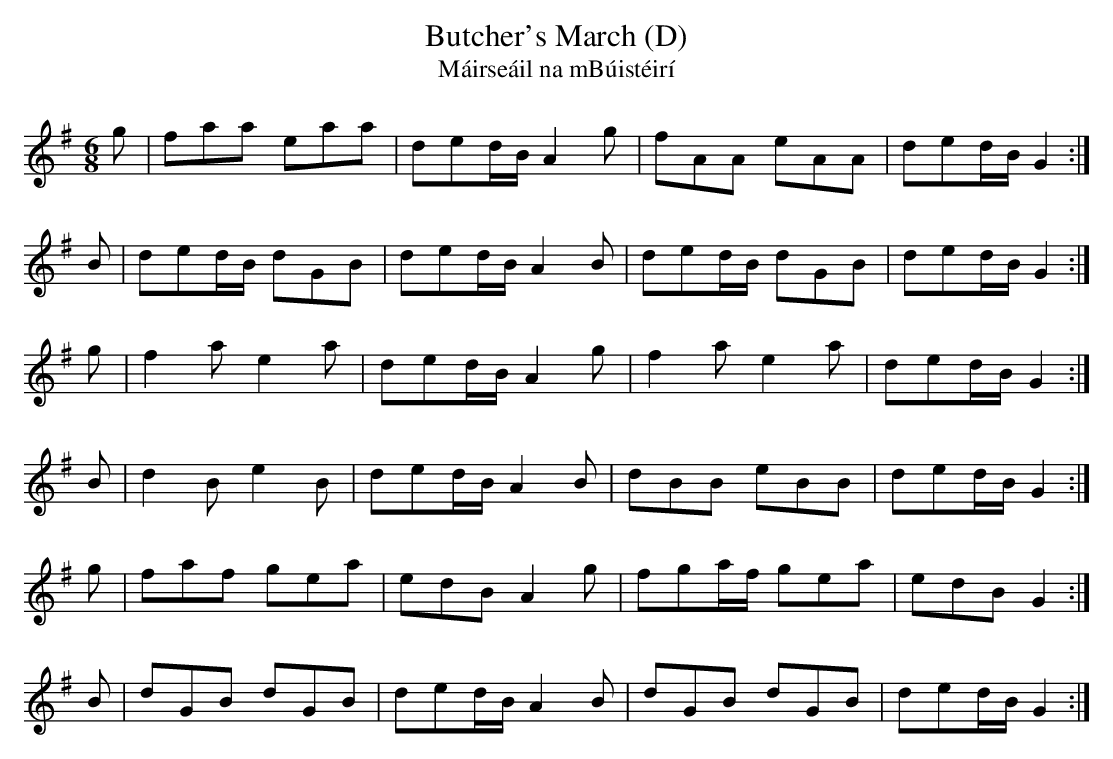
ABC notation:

X:1
T: Butcher's March (D)
T: M\'airse\'ail na mB\'uist\'eir\'i
L: 1/8
M: 6/8
K: G
g|faa eaa|ded/B/ A2g|fAA eAA|ded/B/ G2 :|
B|ded/B/ dGB|ded/B/ A2B|ded/B/ dGB|ded/B/ G2 :|
g|f2a e2a|ded/B/ A2g|f2a e2a|ded/B/ G2 :|
B|d2B e2B|ded/B/ A2B|dBB eBB|ded/B/ G2 :|
g|faf gea|edB A2g|fga/f/ gea|edB G2 :|
B|dGB dGB|ded/B/ A2B|dGB dGB|ded/B/ G2 :|
